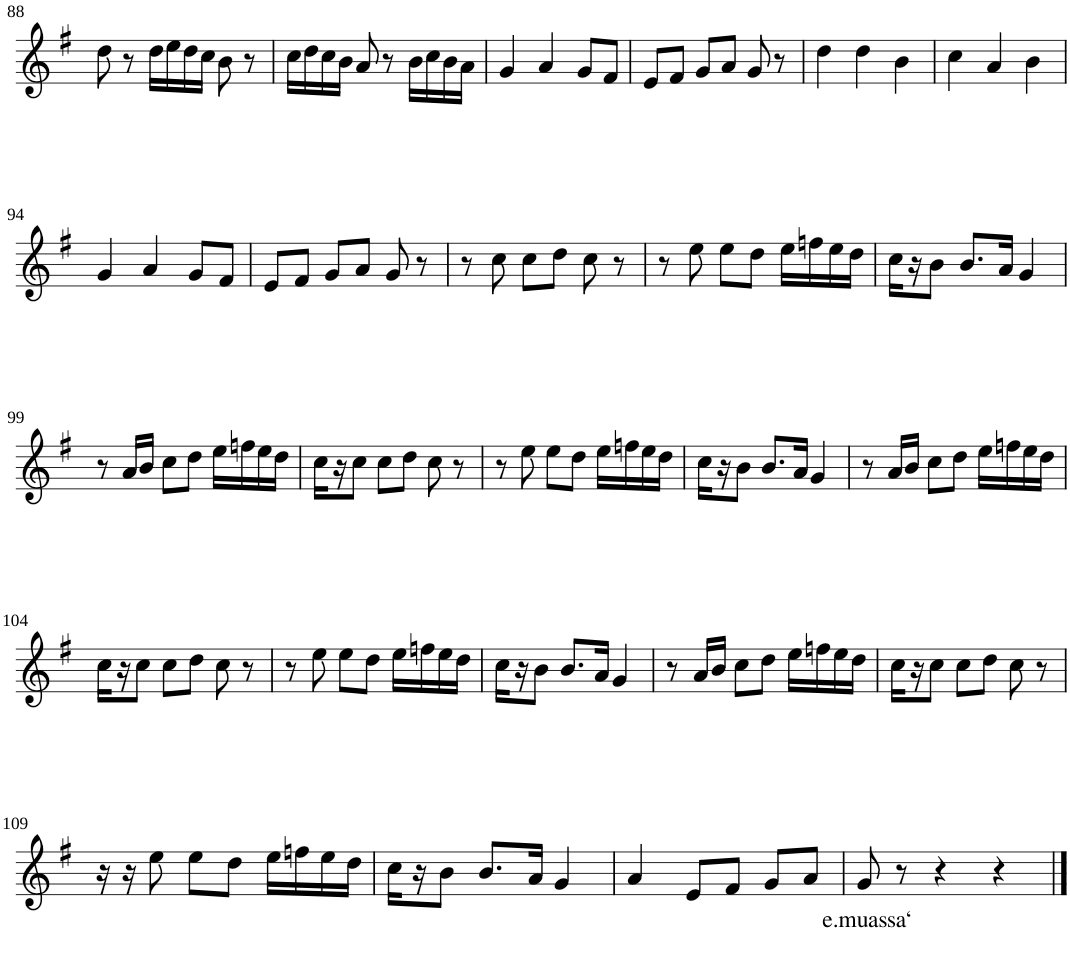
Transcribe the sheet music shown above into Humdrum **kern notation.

**kern	**text
*part1	*part1
*staff1	*staff1
*I"Violin	*
!!LO:PB:g=z
*clefG2	*
*k[f#]	*
*G:	*
*M3/4	*
=88	=88
8dd\	.
8r	.
16dd\LL	.
16ee\	.
16dd\	.
16cc\JJ	.
8b\	.
8r	.
=89	=89
16cc\LL	.
16dd\	.
16cc\	.
16b\JJ	.
8a/	.
8r	.
16b\LL	.
16cc\	.
16b\	.
16a\JJ	.
=90	=90
4g/	.
4a/	.
8g/L	.
8f#/J	.
=91	=91
8e/L	.
8f#/J	.
8g/L	.
8a/J	.
8g/	.
8r	.
=92	=92
4dd\	.
4dd\	.
4b\	.
=93	=93
4cc\	.
4a/	.
4b\	.
!!LO:LB:g=z
=94	=94
4g/	.
4a/	.
8g/L	.
8f#/J	.
=95	=95
8e/L	.
8f#/J	.
8g/L	.
8a/J	.
8g/	.
8r	.
=96	=96
8r	.
8cc\	.
8cc\L	.
8dd\J	.
8cc\	.
8r	.
=97	=97
8r	.
8ee\	.
8ee\L	.
8dd\J	.
16ee\LL	.
16ffn\	.
16ee\	.
16dd\JJ	.
=98	=98
16cc\LL	.
16r	.
8b\J	.
8.b/L	.
16a/Jk	.
4g/	.
!!LO:LB:g=z
=99	=99
8r	.
16a/LL	.
16b/JJ	.
8cc\L	.
8dd\J	.
16ee\LL	.
16ffn\	.
16ee\	.
16dd\JJ	.
=100	=100
16cc\LL	.
16r	.
8cc\J	.
8cc\L	.
8dd\J	.
8cc\	.
8r	.
=101	=101
8r	.
8ee\	.
8ee\L	.
8dd\J	.
16ee\LL	.
16ffn\	.
16ee\	.
16dd\JJ	.
=102	=102
16cc\LL	.
16r	.
8b\J	.
8.b/L	.
16a/Jk	.
4g/	.
=103	=103
8r	.
16a/LL	.
16b/JJ	.
8cc\L	.
8dd\J	.
16ee\LL	.
16ffn\	.
16ee\	.
16dd\JJ	.
!!LO:LB:g=z
=104	=104
16cc\LL	.
16r	.
8cc\J	.
8cc\L	.
8dd\J	.
8cc\	.
8r	.
=105	=105
8r	.
8ee\	.
8ee\L	.
8dd\J	.
16ee\LL	.
16ffn\	.
16ee\	.
16dd\JJ	.
=106	=106
16cc\LL	.
16r	.
8b\J	.
8.b/L	.
16a/Jk	.
4g/	.
=107	=107
8r	.
16a/LL	.
16b/JJ	.
8cc\L	.
8dd\J	.
16ee\LL	.
16ffn\	.
16ee\	.
16dd\JJ	.
=108	=108
16cc\LL	.
16r	.
8cc\J	.
8cc\L	.
8dd\J	.
8cc\	.
8r	.
!!LO:LB:g=z
=109	=109
16r	.
16r	.
8ee\	.
8ee\L	.
8dd\J	.
16ee\LL	.
16ffn\	.
16ee\	.
16dd\JJ	.
=110	=110
16cc\LL	.
16r	.
8b\J	.
8.b/L	.
16a/Jk	.
4g/	.
=111	=111
4a/	.
8e/L	.
8f#/J	.
8g/L	.
8a/J	.
=112	=112
!	!LO:LY:b
8g/	e.muassa‘
8r	.
4r	.
4r	.
==	==
*-	*-
